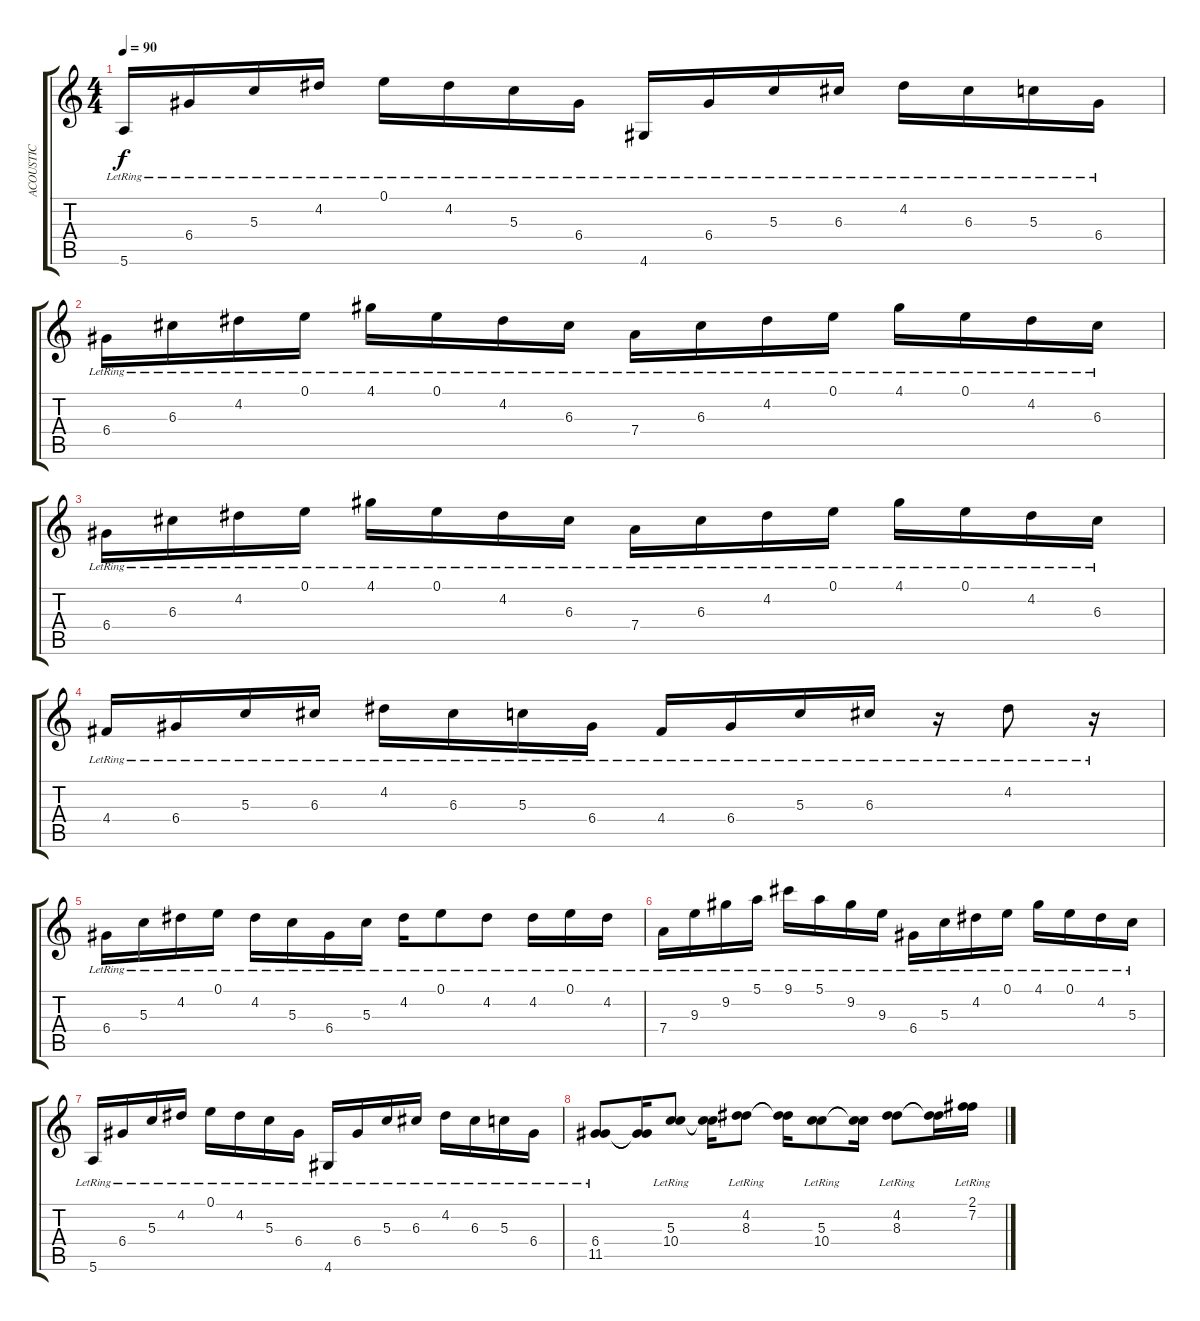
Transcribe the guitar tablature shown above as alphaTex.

\track ("ACOUSTIC" "ACOUSTIC") {instrument acousticguitarnylon}
\staff {score tabs}
\tuning (E4 B3 G3 D3 A2 E2) {hide}
\ts (4 4)
\tempo 90
\clef g2
\ks c
5.6{lr}.16{dy f} 6.4{lr}.16 5.3{lr}.16 4.2{lr}.16 0.1{lr}.16 4.2{lr}.16 5.3{lr}.16 6.4{lr}.16 4.6{lr}.16 6.4{lr}.16 5.3{lr}.16 6.3{lr}.16 4.2{lr}.16 6.3{lr}.16 5.3{lr}.16 6.4{lr}.16 |
6.4{lr}.16 6.3{lr}.16 4.2{lr}.16 0.1{lr}.16 4.1{lr}.16 0.1{lr}.16 4.2{lr}.16 6.3{lr}.16 7.4{lr}.16 6.3{lr}.16 4.2{lr}.16 0.1{lr}.16 4.1{lr}.16 0.1{lr}.16 4.2{lr}.16 6.3{lr}.16 |
6.4{lr}.16 6.3{lr}.16 4.2{lr}.16 0.1{lr}.16 4.1{lr}.16 0.1{lr}.16 4.2{lr}.16 6.3{lr}.16 7.4{lr}.16 6.3{lr}.16 4.2{lr}.16 0.1{lr}.16 4.1{lr}.16 0.1{lr}.16 4.2{lr}.16 6.3{lr}.16 |
4.4{lr}.16 6.4{lr}.16 5.3{lr}.16 6.3{lr}.16 4.2{lr}.16 6.3{lr}.16 5.3{lr}.16 6.4{lr}.16 4.4{lr}.16 6.4{lr}.16 5.3{lr}.16 6.3{lr}.16 r.16 4.2{lr}.8 r.16 |
6.4{lr}.16 5.3{lr}.16 4.2{lr}.16 0.1{lr}.16 4.2{lr}.16 5.3{lr}.16 6.4{lr}.16 5.3{lr}.16 4.2{lr}.16 0.1{lr}.8 4.2{lr}.8 4.2{lr}.16 0.1{lr}.16 4.2{lr}.16 |
7.4{lr}.16 9.3{lr}.16 9.2{lr}.16 5.1{lr}.16 9.1{lr}.16 5.1{lr}.16 9.2{lr}.16 9.3{lr}.16 6.4{lr}.16 5.3{lr}.16 4.2{lr}.16 0.1{lr}.16 4.1{lr}.16 0.1{lr}.16 4.2{lr}.16 5.3{lr}.16 |
5.6{lr}.16 6.4{lr}.16 5.3{lr}.16 4.2{lr}.16 0.1{lr}.16 4.2{lr}.16 5.3{lr}.16 6.4{lr}.16 4.6{lr}.16 6.4{lr}.16 5.3{lr}.16 6.3{lr}.16 4.2{lr}.16 6.3{lr}.16 5.3{lr}.16 6.4{lr}.16 |
(6.4{lr} 11.5).8 (6.4{t} 11.5{t}).16 (5.3{lr} 10.4).8 (5.3{t} 10.4{t}).16 (4.2{lr} 8.3).8 (4.2{t} 8.3{t}).16 (5.3{lr} 10.4).8 (5.3{t} 10.4{t}).16 (4.2{lr} 8.3).8 (4.2{t} 8.3{t}).16 (2.1{lr} 7.2).16
